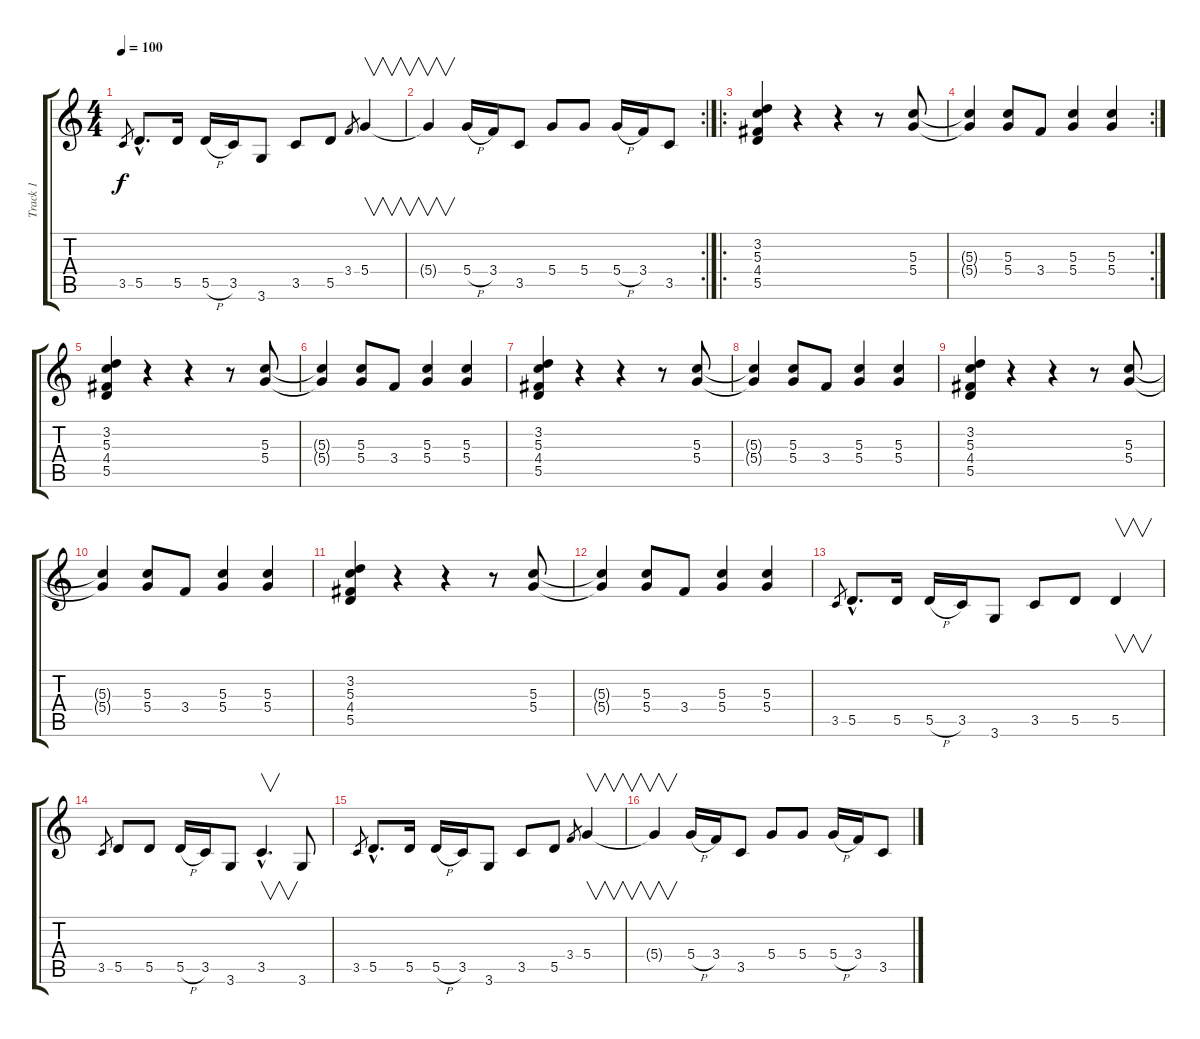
\track ("Track 1" "Track 1") {instrument distortionguitar}
\staff {score tabs}
\tuning (E4 B3 G3 D3 A2 E2) {hide}
\ts (4 4)
\tempo 100
\clef g2
\ks c
3.5.8{gr dy f} 5.5{hac}.8{d} 5.5.16 5.5{h}.16 3.5.16 3.6.8 3.5.8 5.5.8 3.4.8{gr} 5.4.4{v} |
\rc 2
5.4{t}.4{v} 5.4{h}.16 3.4.16 3.5.8 5.4.8 5.4.8 5.4{h}.16 3.4.16 3.5.8 |
\ro
(3.2 5.3 4.4 5.5).4 r.4 r.4 r.8 (5.3 5.4).8 |
\rc 2
(5.3{t} 5.4{t}).4 (5.3 5.4).8 3.4.8 (5.3 5.4).4 (5.3 5.4).4 |
(3.2 5.3 4.4 5.5).4 r.4 r.4 r.8 (5.3 5.4).8 |
(5.3{t} 5.4{t}).4 (5.3 5.4).8 3.4.8 (5.3 5.4).4 (5.3 5.4).4 |
(3.2 5.3 4.4 5.5).4 r.4 r.4 r.8 (5.3 5.4).8 |
(5.3{t} 5.4{t}).4 (5.3 5.4).8 3.4.8 (5.3 5.4).4 (5.3 5.4).4 |
(3.2 5.3 4.4 5.5).4 r.4 r.4 r.8 (5.3 5.4).8 |
(5.3{t} 5.4{t}).4 (5.3 5.4).8 3.4.8 (5.3 5.4).4 (5.3 5.4).4 |
(3.2 5.3 4.4 5.5).4 r.4 r.4 r.8 (5.3 5.4).8 |
(5.3{t} 5.4{t}).4 (5.3 5.4).8 3.4.8 (5.3 5.4).4 (5.3 5.4).4 |
3.5.8{gr} 5.5{hac}.8{d} 5.5.16 5.5{h}.16 3.5.16 3.6.8 3.5.8 5.5.8 5.5.4{v} |
3.5.8{gr} 5.5.8 5.5.8 5.5{h}.16 3.5.16 3.6.8 3.5{hac}.4{v d} 3.6.8 |
3.5.8{gr} 5.5{hac}.8{d} 5.5.16 5.5{h}.16 3.5.16 3.6.8 3.5.8 5.5.8 3.4.8{gr} 5.4.4{v} |
5.4{t}.4{v} 5.4{h}.16 3.4.16 3.5.8 5.4.8 5.4.8 5.4{h}.16 3.4.16 3.5.8
